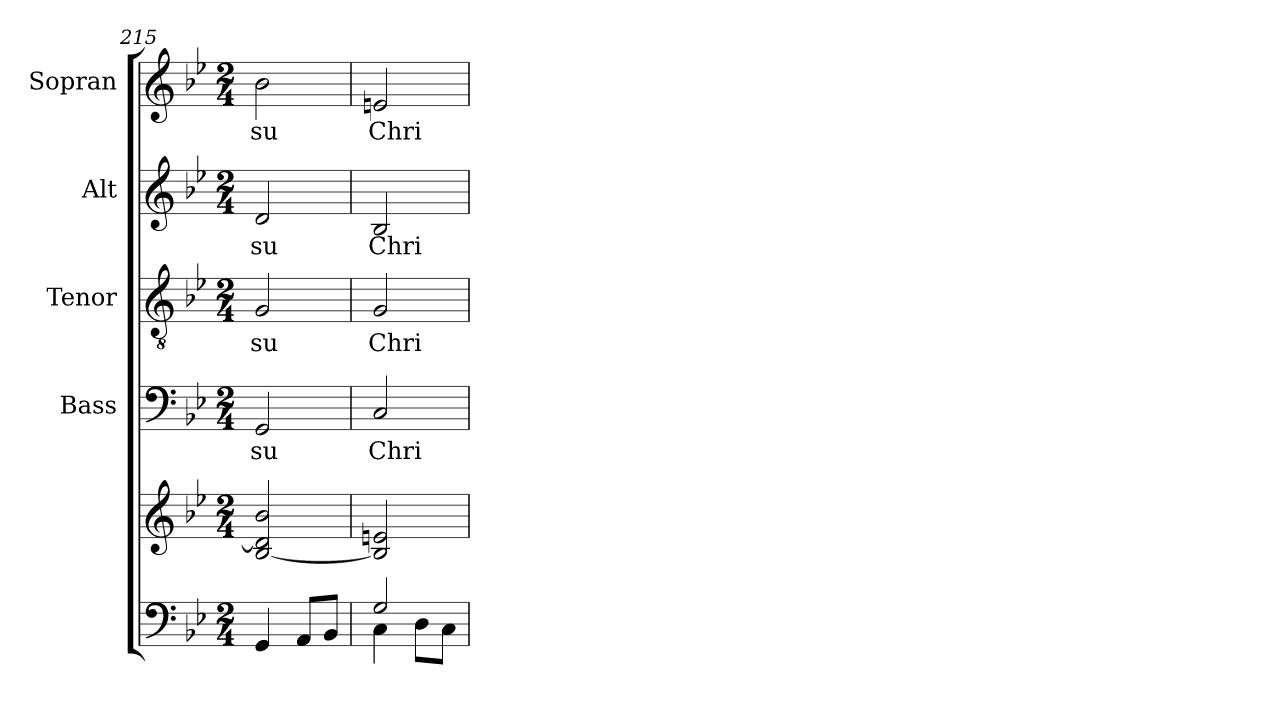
**kern	**kern	**kern	**text	**kern	**text	**kern	**text	**kern	**text
*part5	*part5	*part4	*part4	*part3	*part3	*part2	*part2	*part1	*part1
*staff6	*staff5	*staff4	*staff4	*staff3	*staff3	*staff2	*staff2	*staff1	*staff1
*	*	*I"Bass	*	*I"Tenor	*	*I"Alt	*	*I"Sopran	*
*	*	*I'B.	*	*I'T.	*	*I'A.	*	*I'S.	*
*clefF4	*clefG2	*clefF4	*	*clefGv2	*	*clefG2	*	*clefG2	*
*k[b-e-]	*k[b-e-]	*k[b-e-]	*	*k[b-e-]	*	*k[b-e-]	*	*k[b-e-]	*
*B-:	*B-:	*B-:	*	*B-:	*	*B-:	*	*B-:	*
*M2/4	*M2/4	*M2/4	*	*M2/4	*	*M2/4	*	*M2/4	*
=215	=215	=215	=215	=215	=215	=215	=215	=215	=215
!	!	!	!LO:LY:b	!	!LO:LY:b	!	!LO:LY:b	!	!LO:LY:b
4GG/	[2B-/ 2d/] 2b-/	2GG/	-su	2G/	-su	2d/	-su	2b-\	-su
8AA/L	.	.	.	.	.	.	.	.	.
8BB-/J	.	.	.	.	.	.	.	.	.
=216	=216	=216	=216	=216	=216	=216	=216	=216	=216
*^	*	*	*	*	*	*	*	*	*
!	!	!	!	!LO:LY:b	!	!LO:LY:b	!	!LO:LY:b	!	!LO:LY:b
2G/	4C\	2B-/] 2en/	2C/	Chri-	2G/	Chri-	2B-/	Chri-	2en/	Chri-
.	8D\L	.	.	.	.	.	.	.	.	.
.	8C\J	.	.	.	.	.	.	.	.	.
*v	*v	*	*	*	*	*	*	*	*	*
=	=	=	=	=	=	=	=	=	=
*-	*-	*-	*-	*-	*-	*-	*-	*-	*-
